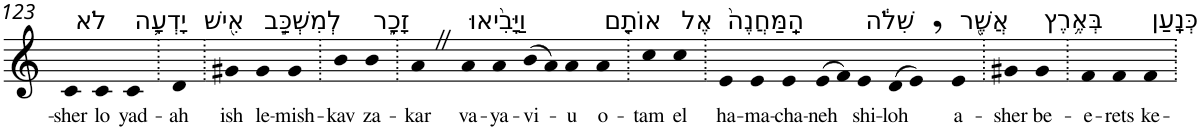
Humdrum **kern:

**kern	**text
*part1	*part1
*staff1	*staff1
*I"Piano	*
*I'Pno	*
!!LO:PB:g=z
*clefG2	*
*k[]	*
=123	=123
!	!LO:LY:b
4c	-sher
!LO:TX:a:t=לֹא	!
!	!LO:LY:b
4c	lo
!LO:TX:a:t=יָדְעָ֛ה	!
!	!LO:LY:b
4c	yad-
=124.	=124.
!	!LO:LY:b
4d	-ah
=125.	=125.
!LO:TX:a:t=אִ֖ישׁ	!
!	!LO:LY:b
4g#X	ish
!LO:TX:a:t=לְמִשְׁכַּ֣ב	!
!	!LO:LY:b
4g#	le-
!	!LO:LY:b
4g#	-mish-
=126.	=126.
!	!LO:LY:b
4b	-kav
!LO:TX:a:t=זָכָ֑ר	!
!	!LO:LY:b
4b	za-
=127.	=127.
!	!LO:LY:b
4aZ	-kar
!LO:TX:a:t=וַיָּבִ֨יאוּ	!
!	!LO:LY:b
4a	va-
!	!LO:LY:b
4a	-ya-
!	!LO:LY:b
(>8b	-vi-
8a)	.
!	!LO:LY:b
4a	-u
!LO:TX:a:t=אוֹתָ֤ם	!
!	!LO:LY:b
4a	o-
=128.	=128.
!	!LO:LY:b
4cc	-tam
!LO:TX:a:t=אֶל	!
!	!LO:LY:b
4cc	el
=129.	=129.
!LO:TX:a:t=הַֽמַּחֲנֶה֙	!
!	!LO:LY:b
4e	ha-
!	!LO:LY:b
4e	-ma-
!	!LO:LY:b
4e	-cha-
!	!LO:LY:b
(>8e	-neh
8f)	.
!LO:TX:a:t=שִׁלֹ֔ה	!
!	!LO:LY:b
4e	shi-
!	!LO:LY:b
(>8d	-loh
8e,)	.
!LO:TX:a:t=אֲשֶׁ֖ר	!
!	!LO:LY:b
4e	a-
=130.	=130.
!	!LO:LY:b
4g#X	-sher
!LO:TX:a:t=בְּאֶ֥רֶץ	!
!	!LO:LY:b
4g#	be-
=131.	=131.
!	!LO:LY:b
4f	-e-
!	!LO:LY:b
4f	-rets
!LO:TX:a:t=כְּנָֽעַן	!
!	!LO:LY:b
4f	ke-
=.	=.
*-	*-
